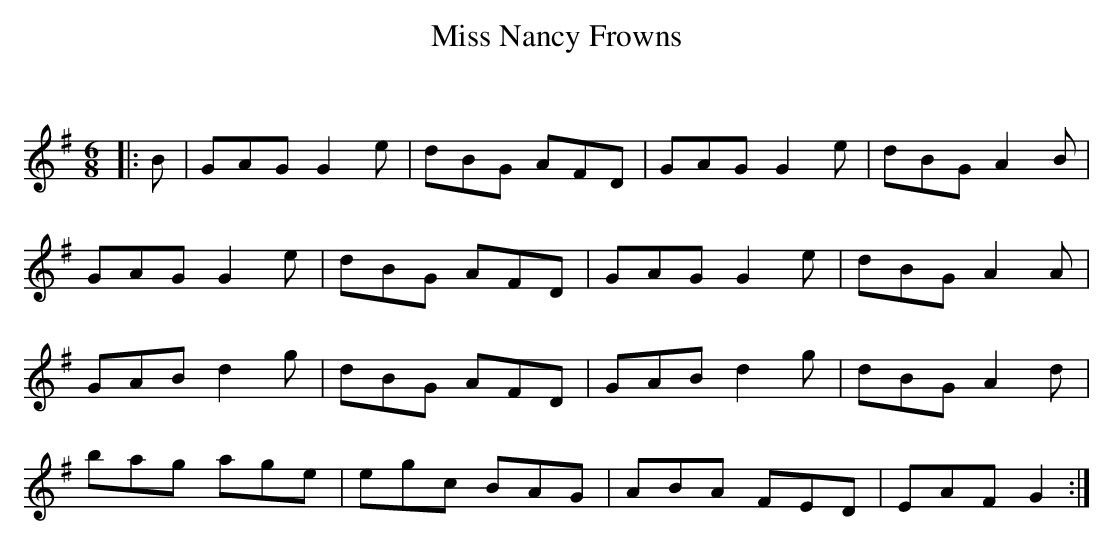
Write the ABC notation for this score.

X:1
T: Miss Nancy Frowns
C:
Q:180
K:G
M:6/8
L:1/16
|:B2|G2A2G2 G4e2|d2B2G2 A2F2D2|G2A2G2 G4e2|d2B2G2 A4B2|
G2A2G2 G4e2|d2B2G2 A2F2D2|G2A2G2 G4e2|d2B2G2 A4A2|
G2A2B2 d4g2|d2B2G2 A2F2D2|G2A2B2 d4g2|d2B2G2 A4d2|
b2a2g2 a2g2e2|e2g2c2 B2A2G2|A2B2A2 F2E2D2|E2A2F2 G4:|
